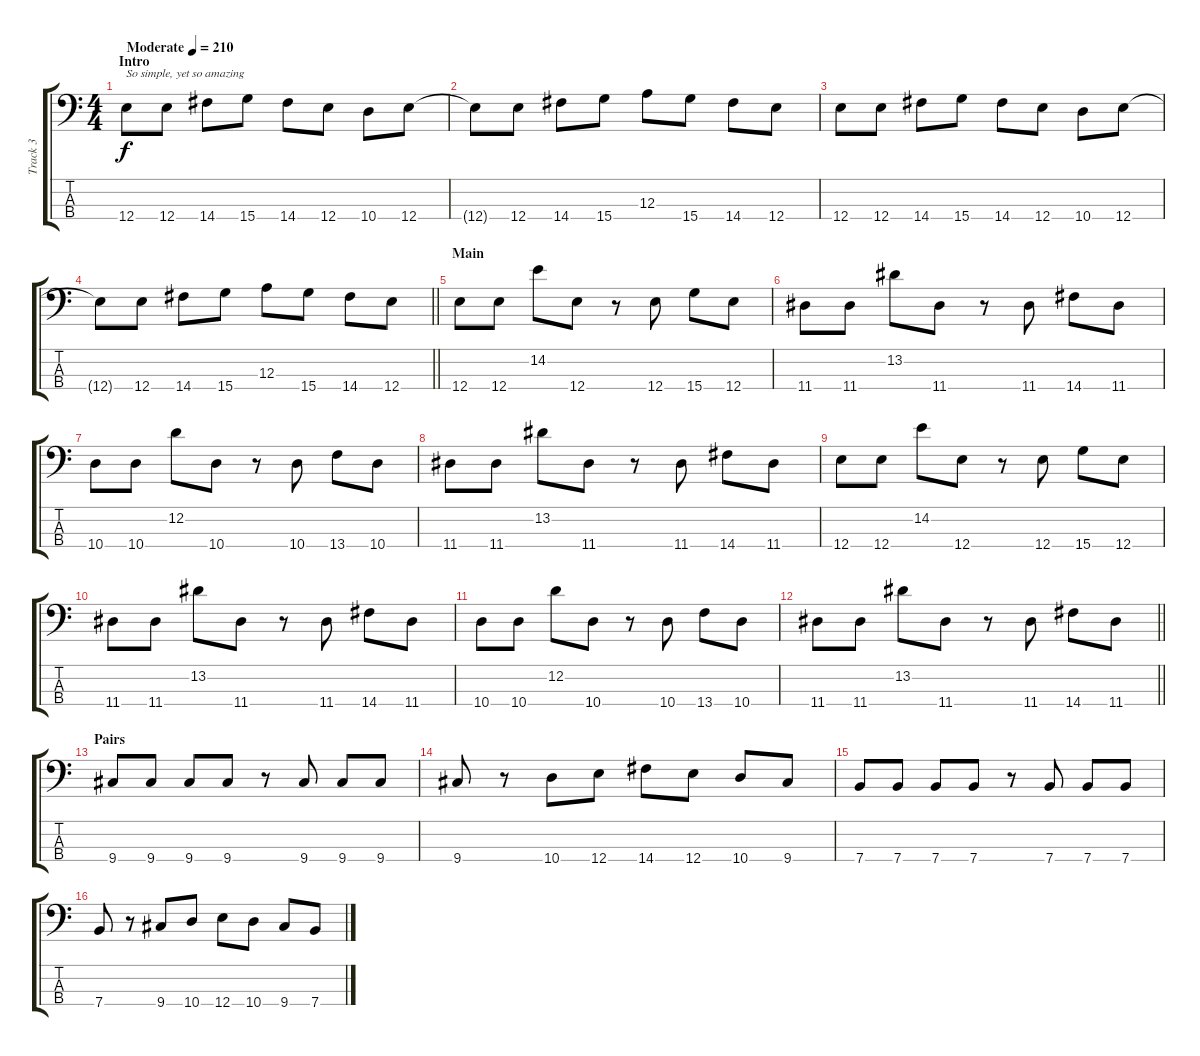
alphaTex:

\track ("Track 3" "Track 3") {instrument electricbassfinger}
\staff {score tabs}
\tuning (G2 D2 A1 E1) {hide}
\ts (4 4)
\section ("" "Intro")
\tempo (210 "Moderate")
\clef f4
\ks c
12.4.8{txt "So simple, yet so amazing" dy f instrument electricbassfinger} 12.4.8 14.4.8 15.4.8 14.4.8 12.4.8 10.4.8 12.4.8 |
12.4{t}.8 12.4.8 14.4.8 15.4.8 12.3.8 15.4.8 14.4.8 12.4.8 |
12.4.8 12.4.8 14.4.8 15.4.8 14.4.8 12.4.8 10.4.8 12.4.8 |
\barLineRight lightlight
12.4{t}.8 12.4.8 14.4.8 15.4.8 12.3.8 15.4.8 14.4.8 12.4.8 |
\section ("" "Main")
12.4.8 12.4.8 14.2.8 12.4.8 r.8 12.4.8 15.4.8 12.4.8 |
11.4.8 11.4.8 13.2.8 11.4.8 r.8 11.4.8 14.4.8 11.4.8 |
10.4.8 10.4.8 12.2.8 10.4.8 r.8 10.4.8 13.4.8 10.4.8 |
11.4.8 11.4.8 13.2.8 11.4.8 r.8 11.4.8 14.4.8 11.4.8 |
12.4.8 12.4.8 14.2.8 12.4.8 r.8 12.4.8 15.4.8 12.4.8 |
11.4.8 11.4.8 13.2.8 11.4.8 r.8 11.4.8 14.4.8 11.4.8 |
10.4.8 10.4.8 12.2.8 10.4.8 r.8 10.4.8 13.4.8 10.4.8 |
\barLineRight lightlight
11.4.8 11.4.8 13.2.8 11.4.8 r.8 11.4.8 14.4.8 11.4.8 |
\section ("" "Pairs")
9.4.8 9.4.8 9.4.8 9.4.8 r.8 9.4.8 9.4.8 9.4.8 |
9.4.8 r.8 10.4.8 12.4.8 14.4.8 12.4.8 10.4.8 9.4.8 |
7.4.8 7.4.8 7.4.8 7.4.8 r.8 7.4.8 7.4.8 7.4.8 |
7.4.8 r.8 9.4.8 10.4.8 12.4.8 10.4.8 9.4.8 7.4.8
